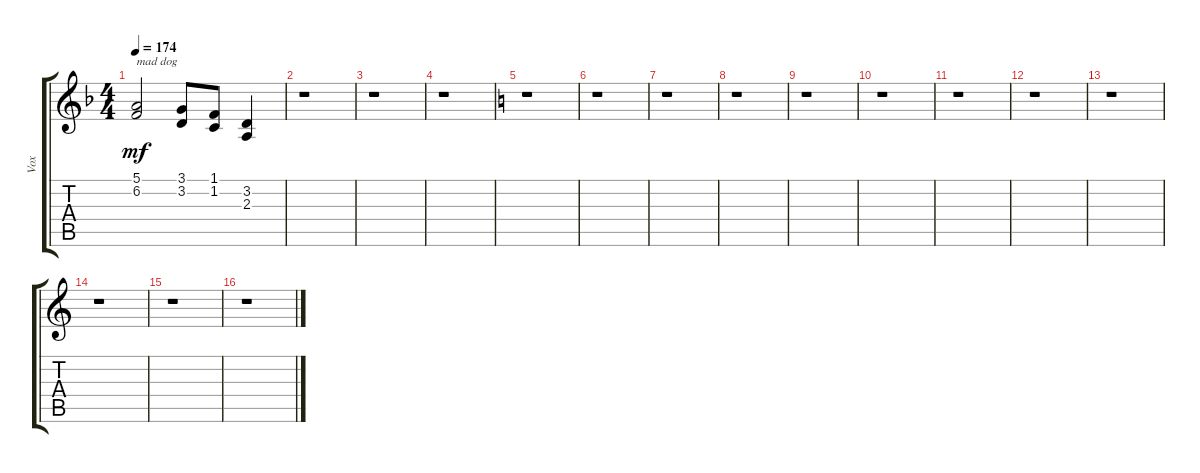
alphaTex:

\track ("Vox" "Vox") {instrument violin}
\staff {score tabs}
\tuning (E4 B3 G3 D3 A2 E2) {hide}
\ts (4 4)
\tempo 174
\clef g2
\ks dminor
(5.1 6.2).2{txt "mad dog" dy mf} (3.1 3.2).8 (1.1 1.2).8 (3.2 2.3).4 |
r.1 |
r.1 |
r.1 |
\ks aminor
r.1 |
r.1 |
r.1 |
r.1 |
r.1 |
r.1 |
r.1 |
r.1 |
r.1 |
r.1 |
r.1 |
r.1
